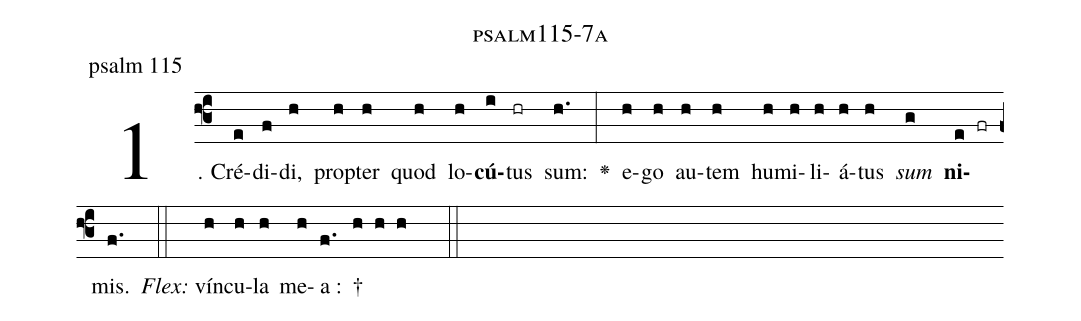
name: psalm115-7a;
office-part: psalm 115;
%%
(f3)1. Cré(e)di(f)di,(h) prop(h)ter(h) quod(h) lo(h)<b>cú</b>(i)tus(hr) sum:(h.) <v>\greheightstar</v>(:) e(h)go(h) au(h)tem(h) hu(h)mi(h)li(h)á(h)tus(h) <i>sum</i>(g) <b>ni</b>(e fr)mis.(f.) (::)
<i>Flex:</i>~v{í}n(h)cu(h)la(h) me(h)a :(f.) †(h h h  ::)

%E(h) u(h) o(h) u(g) a(e) e.(f.) (::)
